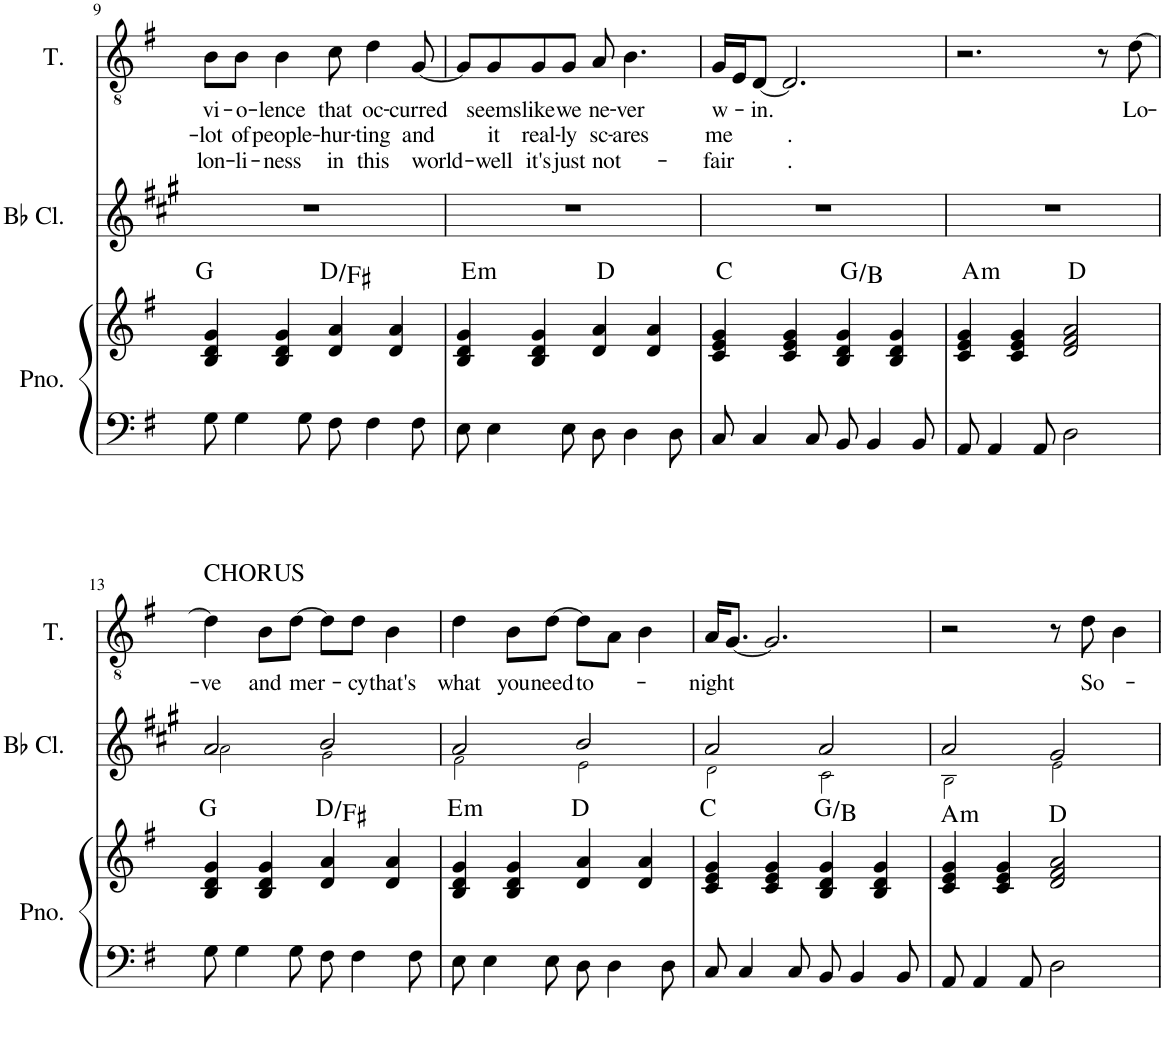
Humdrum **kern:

**kern	**kern	**harte	**kern	**kern	**text	**text	**text
*part3	*part3	*part3	*part2	*part1	*part1	*part1	*part1
*staff4	*staff3	*	*staff2	*staff1	*staff1	*staff1	*staff1
*I"Piano	*	*	*I"Bb Clarinet	*I"Tenor	*	*	*
*I'Pno.	*	*	*I'Bb Cl.	*I'T.	*	*	*
!!LO:PB:g=z
*clefF4	*clefG2	*	*clefG2	*clefGv2	*	*	*
*	*	*	*Trd1c2	*	*	*	*
*k[f#]	*k[f#]	*	*k[f#c#g#]	*k[f#]	*	*	*
*M4/4	*M4/4	*	*M4/4	*M4/4	*	*	*
=9	=9	=9	=9	=9	=9	=9	=9
!	!	!	!	!	!LO:LY:b	!LO:LY:b	!LO:LY:b
8G\	4B/ 4d/ 4g/	G:maj	1r	8B\L	vi-	-lot	lon-
!	!	!	!	!	!LO:LY:b	!LO:LY:b	!LO:LY:b
4G\	.	.	.	8B\J	-o-	of	-li-
!	!	!	!	!	!LO:LY:b	!LO:LY:b	!LO:LY:b
.	4B/ 4d/ 4g/	.	.	4B\	-lence	people-	-ness
8G\	.	.	.	.	.	.	.
!	!	!	!	!	!LO:LY:b	!LO:LY:b	!LO:LY:b
8F#\	4d/ 4a/	D:maj/3	.	8c\	that	hur-	in
!	!	!	!	!	!LO:LY:b	!LO:LY:b	!LO:LY:b
4F#\	.	.	.	4d\	oc-	-ting	this
.	4d/ 4a/	.	.	.	.	.	.
!	!	!	!	!	!LO:LY:b	!LO:LY:b	!LO:LY:b
8F#\	.	.	.	[8G/	-curred	and	world-
=10	=10	=10	=10	=10	=10	=10	=10
!	!	!LO:H:kt=m	!	!	!	!	!
8E\	4B/ 4d/ 4g/	E:min	1r	8G/L]	.	.	.
!	!	!	!	!	!LO:LY:b	!LO:LY:b	!LO:LY:b
4E\	.	.	.	8G/	seems	it	-well
!	!	!	!	!	!LO:LY:b	!LO:LY:b	!LO:LY:b
.	4B/ 4d/ 4g/	.	.	8G/	like	real-	it's
!	!	!	!	!	!LO:LY:b	!LO:LY:b	!LO:LY:b
8E\	.	.	.	8G/J	we	-ly	just
!	!	!	!	!	!LO:LY:b	!LO:LY:b	!LO:LY:b
8D\	4d/ 4a/	D:maj	.	8A/	ne-	sc-	not-
!	!	!	!	!	!LO:LY:b	!LO:LY:b	!
4D\	.	.	.	4.B\	-ver	-ares	.
.	4d/ 4a/	.	.	.	.	.	.
8D\	.	.	.	.	.	.	.
=11	=11	=11	=11	=11	=11	=11	=11
!	!	!	!	!	!LO:LY:b	!LO:LY:b	!LO:LY:b
8C/	4c/ 4e/ 4g/	C:maj	1r	16G/LL	w-	me	-fair
.	.	.	.	16E/J	.	.	.
!	!	!	!	!	!LO:LY:b	!	!
4C/	.	.	.	[8D/J	-in.	.	.
!	!	!	!	!	!	!LO:LY:b	!LO:LY:b
.	4c/ 4e/ 4g/	.	.	2.D/]	.	.	.
8C/	.	.	.	.	.	.	.
8BB/	4B/ 4d/ 4g/	G:maj/3	.	.	.	.	.
4BB/	.	.	.	.	.	.	.
.	4B/ 4d/ 4g/	.	.	.	.	.	.
8BB/	.	.	.	.	.	.	.
=12	=12	=12	=12	=12	=12	=12	=12
!	!	!LO:H:kt=m	!	!	!	!	!
8AA/	4c/ 4e/ 4g/	A:min	1r	2.r	.	.	.
4AA/	.	.	.	.	.	.	.
.	4c/ 4e/ 4g/	.	.	.	.	.	.
8AA/	.	.	.	.	.	.	.
2D\	2d/ 2f#/ 2a/	D:maj	.	.	.	.	.
.	.	.	.	8r	.	.	.
!	!	!	!	!	!LO:LY:b	!	!
.	.	.	.	[8d\	Lo-	.	.
!!LO:LB:g=z
=13	=13	=13	=13	=13	=13	=13	=13
*	*	*	*^	*	*	*	*
!	!	!	!	!	!LO:TX:a:t=CHORUS	!	!	!
!	!	!	!	!	!	!LO:LY:b	!	!
8G\	4B/ 4d/ 4g/	G:maj	2a/	2a!\	4d\]	-ve	.	.
4G\	.	.	.	.	.	.	.	.
!	!	!	!	!	!	!LO:LY:b	!	!
.	4B/ 4d/ 4g/	.	.	.	8B\L	and	.	.
!	!	!	!	!	!	!LO:LY:b	!	!
8G\	.	.	.	.	[8d\J	mer-	.	.
8F#\	4d/ 4a/	D:maj/3	2b/	2g#!\	8d\L]	.	.	.
!	!	!	!	!	!	!LO:LY:b	!	!
4F#\	.	.	.	.	8d\J	-cy	.	.
!	!	!	!	!	!	!LO:LY:b	!	!
.	4d/ 4a/	.	.	.	4B\	that's	.	.
8F#\	.	.	.	.	.	.	.	.
=14	=14	=14	=14	=14	=14	=14	=14	=14
!	!	!LO:H:kt=m	!	!	!	!LO:LY:b	!	!
8E\	4B/ 4d/ 4g/	E:min	2a/	2f#!\	4d\	what	.	.
4E\	.	.	.	.	.	.	.	.
!	!	!	!	!	!	!LO:LY:b	!	!
.	4B/ 4d/ 4g/	.	.	.	8B\L	you	.	.
!	!	!	!	!	!	!LO:LY:b	!	!
8E\	.	.	.	.	[8d\J	need	.	.
!	!	!	!	!	!	!LO:LY:b	!	!
8D\	4d/ 4a/	D:maj	2b/	2e!\	8d\L]	to-	.	.
4D\	.	.	.	.	8A\J	.	.	.
.	4d/ 4a/	.	.	.	4B\	.	.	.
8D\	.	.	.	.	.	.	.	.
=15	=15	=15	=15	=15	=15	=15	=15	=15
!	!	!	!	!	!	!LO:LY:b	!	!
8C/	4c/ 4e/ 4g/	C:maj	2a/	2d!\	16A/KL	-night	.	.
.	.	.	.	.	[8.G/J	.	.	.
4C/	.	.	.	.	.	.	.	.
.	4c/ 4e/ 4g/	.	.	.	2.G/]	.	.	.
8C/	.	.	.	.	.	.	.	.
8BB/	4B/ 4d/ 4g/	G:maj/3	2a/	2c#!\	.	.	.	.
4BB/	.	.	.	.	.	.	.	.
.	4B/ 4d/ 4g/	.	.	.	.	.	.	.
8BB/	.	.	.	.	.	.	.	.
=16	=16	=16	=16	=16	=16	=16	=16	=16
!	!	!LO:H:kt=m	!	!	!	!	!	!
8AA/	4c/ 4e/ 4g/	A:min	2a/	2B!\	2r	.	.	.
4AA/	.	.	.	.	.	.	.	.
.	4c/ 4e/ 4g/	.	.	.	.	.	.	.
8AA/	.	.	.	.	.	.	.	.
2D\	2d/ 2f#/ 2a/	D:maj	2g#/	2e!\	8r	.	.	.
!	!	!	!	!	!	!LO:LY:b	!	!
.	.	.	.	.	8d\	So-	.	.
.	.	.	.	.	4B\	.	.	.
*	*	*	*v	*v	*	*	*	*
=	=	=	=	=	=	=	=
*-	*-	*-	*-	*-	*-	*-	*-
